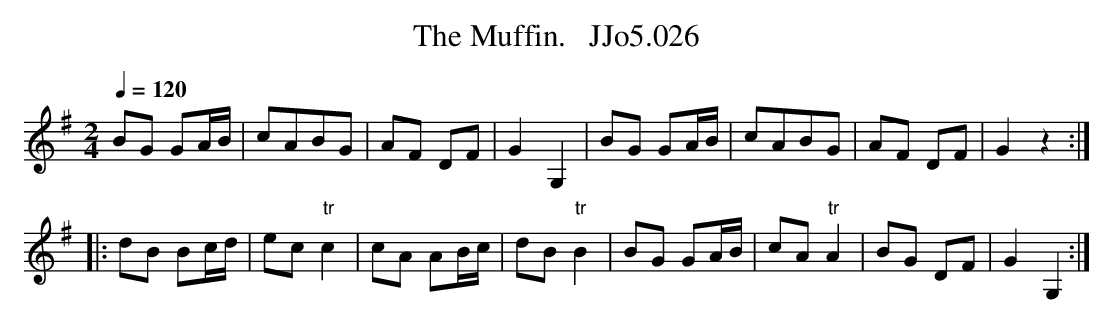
X:1
T:Muffin.   JJo5.026, The
M:2/4
L:1/8
Q:1/4=120
K:G
BG GA/B/|cABG|AF DF|G2G,2|BG GA/B/|cABG|AF DF|G2z2 :|
|:dB Bc/d/|ec "tr"c2|cA AB/c/|dB "tr"B2|BG GA/B/|cA "tr"A2|BG DF|G2G,2 :|
